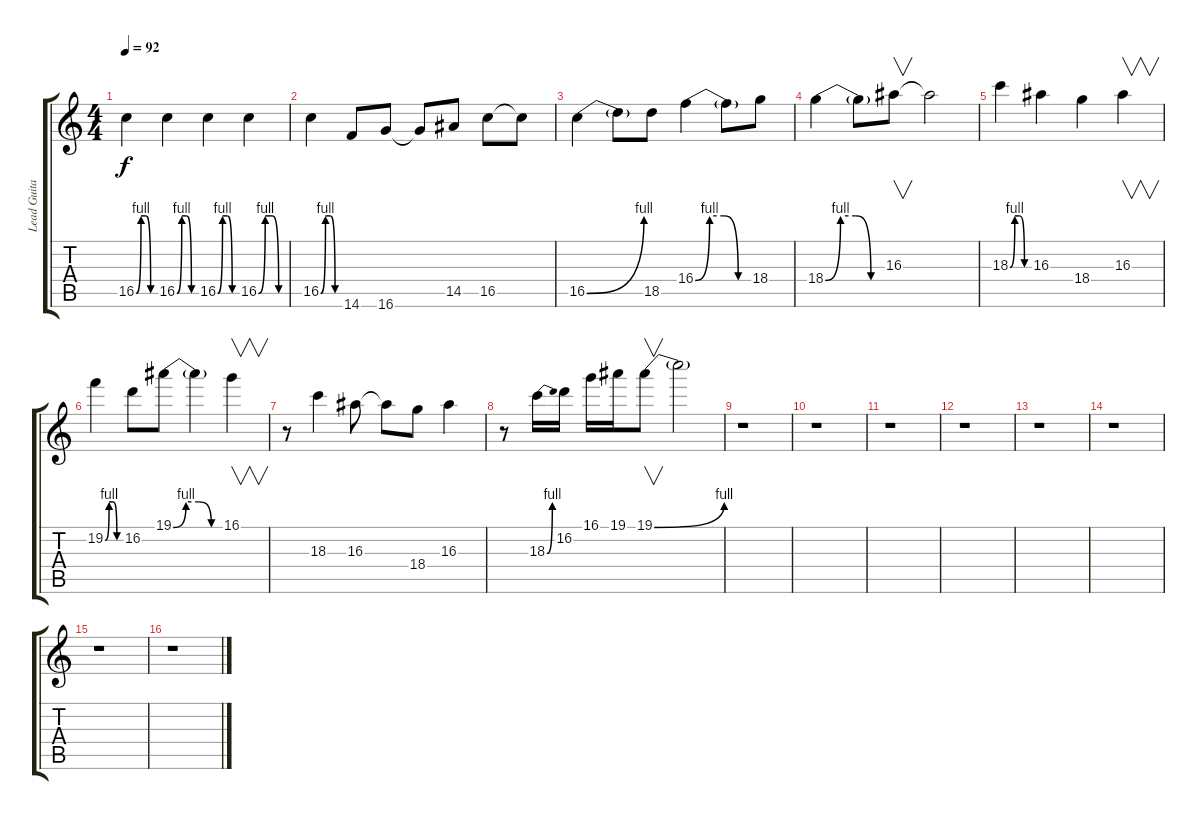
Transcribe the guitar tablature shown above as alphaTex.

\track ("Lead Guitar 4" "Lead Guita") {instrument distortionguitar}
\staff {score tabs}
\tuning (Eb4 Bb3 Gb3 Db3 Ab2 Eb2) {hide}
\ts (4 4)
\tempo 92
\clef g2
\ks c
16.5{be (custom 0 0 15 4 30 4 45 0 60 0)}.4{dy f instrument distortionguitar} 16.5{be (custom 0 0 15 4 30 4 45 0 60 0)}.4 16.5{be (custom 0 0 15 4 30 4 45 0 60 0)}.4 16.5{be (custom 0 0 15 4 30 4 45 0 60 0)}.4 |
16.5{be (custom 0 0 15 4 30 4 45 0 60 0)}.4 14.6.8 16.6.8 16.6{t}.8 14.5.8 16.5.8 16.5{t}.8 |
16.5{be (bend 0 0 60 4)}.4 16.5{t}.8 18.5.8 16.4{be (custom 0 0 15 4 30 4 45 0 60 0)}.4 16.4{t}.8 18.4.8 |
18.4{be (custom 0 0 15 4 30 4 45 0 60 0)}.4 18.4{t}.8 16.3.8{v} 16.3{t}.2 |
18.3{be (custom 0 0 15 4 30 4 45 0 60 0)}.4 16.3.4 18.4.4 16.3.4{v} |
19.2{be (custom 0 0 15 4 30 4 45 0 60 0)}.4 16.2.8 19.1{be (custom 0 0 15 4 30 4 45 0 60 0)}.8 19.1{t}.4 16.1.4{v} |
r.8 18.3.4 16.3.8 16.3{t}.8 18.4.8 16.3.4 |
r.8 18.3{be (bend 0 0 60 4)}.16 16.2.16 16.1.16 19.1.16 19.1{be (bend 0 0 60 4)}.8{v} 19.1{t}.2 |
r.1 |
r.1 |
r.1 |
r.1 |
r.1 |
r.1 |
r.1 |
r.1
